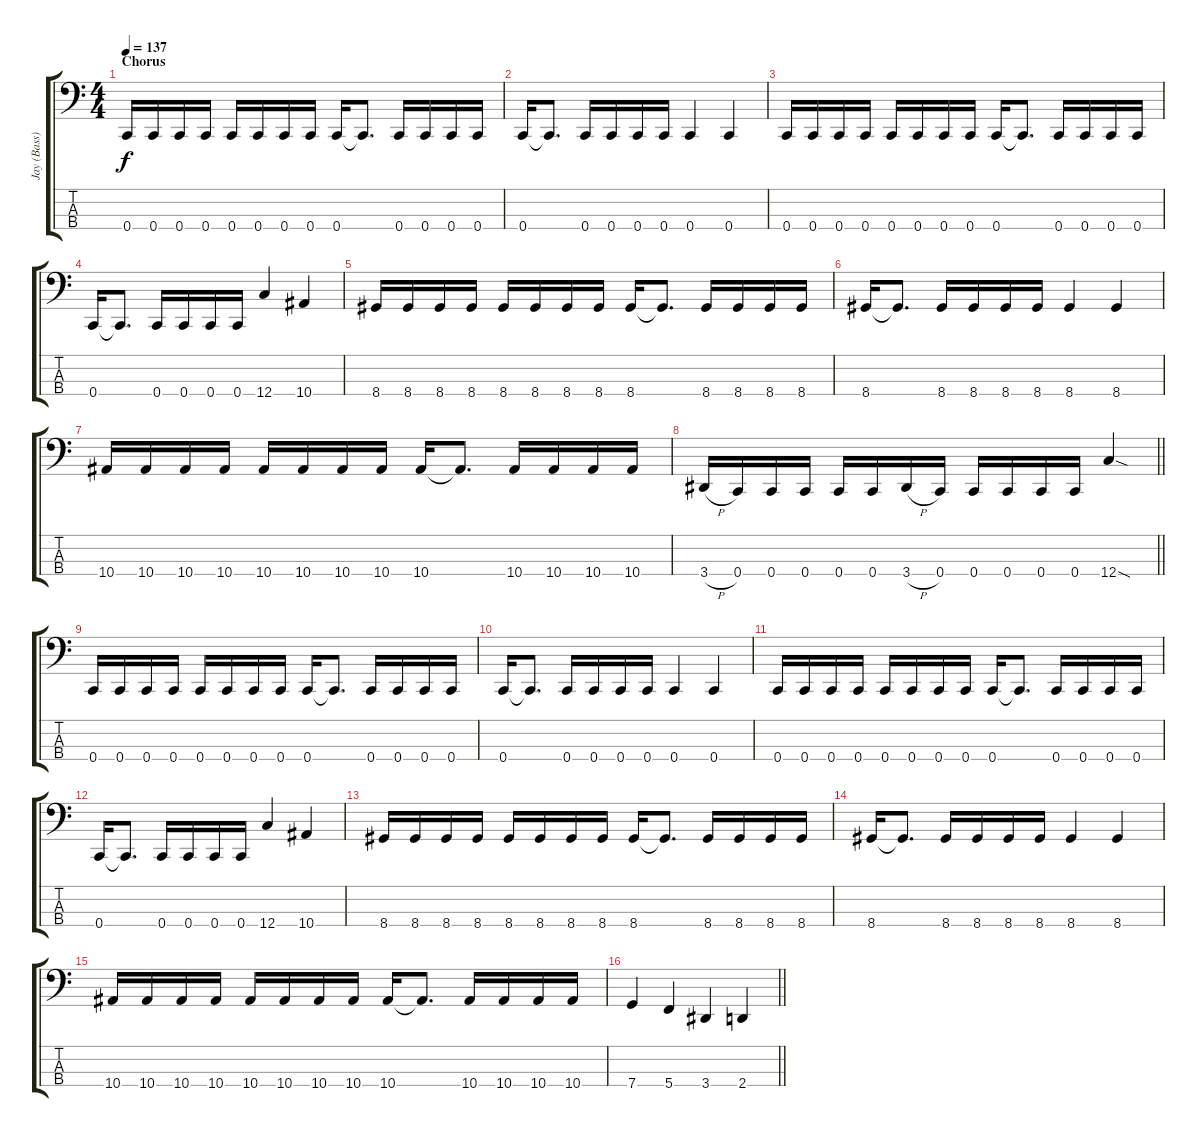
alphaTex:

\track ("Jay (Bass)" "Jay (Bass)") {instrument electricbasspick}
\staff {score tabs}
\tuning (F2 C2 G1 C1) {hide}
\ts (4 4)
\section ("" "Chorus")
\tempo 137
\clef f4
\ks c
0.4.16{dy f} 0.4.16 0.4.16 0.4.16 0.4.16 0.4.16 0.4.16 0.4.16 0.4.16 0.4{t}.8{d} 0.4.16 0.4.16 0.4.16 0.4.16 |
0.4.16 0.4{t}.8{d} 0.4.16 0.4.16 0.4.16 0.4.16 0.4.4 0.4.4 |
0.4.16 0.4.16 0.4.16 0.4.16 0.4.16 0.4.16 0.4.16 0.4.16 0.4.16 0.4{t}.8{d} 0.4.16 0.4.16 0.4.16 0.4.16 |
0.4.16 0.4{t}.8{d} 0.4.16 0.4.16 0.4.16 0.4.16 12.4.4 10.4.4 |
8.4.16 8.4.16 8.4.16 8.4.16 8.4.16 8.4.16 8.4.16 8.4.16 8.4.16 8.4{t}.8{d} 8.4.16 8.4.16 8.4.16 8.4.16 |
8.4.16 8.4{t}.8{d} 8.4.16 8.4.16 8.4.16 8.4.16 8.4.4 8.4.4 |
10.4.16 10.4.16 10.4.16 10.4.16 10.4.16 10.4.16 10.4.16 10.4.16 10.4.16 10.4{t}.8{d} 10.4.16 10.4.16 10.4.16 10.4.16 |
\barLineRight lightlight
3.4{h}.16 0.4.16 0.4.16 0.4.16 0.4.16 0.4.16 3.4{h}.16 0.4.16 0.4.16 0.4.16 0.4.16 0.4.16 12.4{sod}.4 |
0.4.16 0.4.16 0.4.16 0.4.16 0.4.16 0.4.16 0.4.16 0.4.16 0.4.16 0.4{t}.8{d} 0.4.16 0.4.16 0.4.16 0.4.16 |
0.4.16 0.4{t}.8{d} 0.4.16 0.4.16 0.4.16 0.4.16 0.4.4 0.4.4 |
0.4.16 0.4.16 0.4.16 0.4.16 0.4.16 0.4.16 0.4.16 0.4.16 0.4.16 0.4{t}.8{d} 0.4.16 0.4.16 0.4.16 0.4.16 |
0.4.16 0.4{t}.8{d} 0.4.16 0.4.16 0.4.16 0.4.16 12.4.4 10.4.4 |
8.4.16 8.4.16 8.4.16 8.4.16 8.4.16 8.4.16 8.4.16 8.4.16 8.4.16 8.4{t}.8{d} 8.4.16 8.4.16 8.4.16 8.4.16 |
8.4.16 8.4{t}.8{d} 8.4.16 8.4.16 8.4.16 8.4.16 8.4.4 8.4.4 |
10.4.16 10.4.16 10.4.16 10.4.16 10.4.16 10.4.16 10.4.16 10.4.16 10.4.16 10.4{t}.8{d} 10.4.16 10.4.16 10.4.16 10.4.16 |
\barLineRight lightlight
7.4.4 5.4.4 3.4.4 2.4.4
